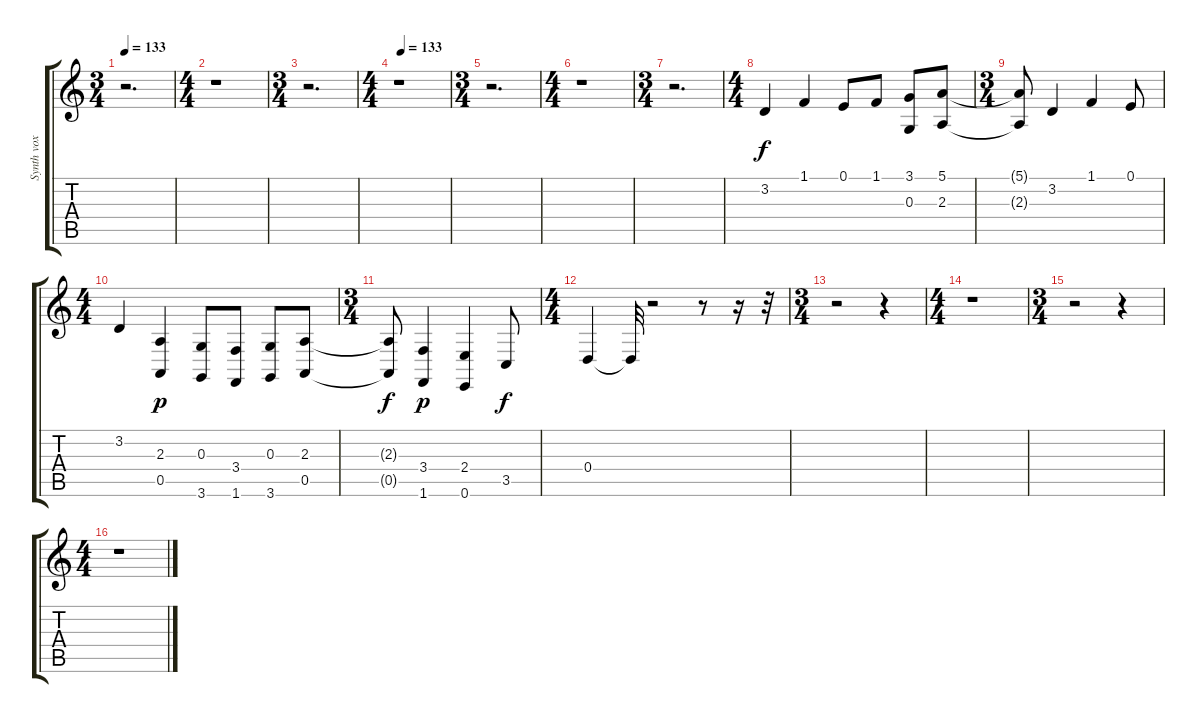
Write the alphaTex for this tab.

\track ("Synth vox" "Synth vox") {instrument choiraahs}
\staff {score tabs}
\tuning (E4 B3 G3 D3 A2 E2) {hide}
\ts (3 4)
\tempo 133
\clef g2
\ks c
r.2{d dy f} |
\ts (4 4)
r.1 |
\ts (3 4)
r.2{d} |
\ts (4 4)
\tempo (133 0.0625)
r.1 |
\ts (3 4)
r.2{d} |
\ts (4 4)
r.1 |
\ts (3 4)
r.2{d} |
\ts (4 4)
3.2.4 1.1.4 0.1.8 1.1.8 (3.1 0.3).8 (5.1 2.3).8 |
\ts (3 4)
(5.1{t} 2.3{t}).8 3.2.4 1.1.4 0.1.8 |
\ts (4 4)
3.2.4 (2.3 0.5).4{dy p} (0.3 3.6).8 (3.4 1.6).8 (0.3 3.6).8 (2.3 0.5).8 |
\ts (3 4)
(2.3{t} 0.5{t}).8{dy f} (3.4 1.6).4{dy p} (2.4 0.6).4 3.5.8{dy f} |
\ts (4 4)
0.4.4 0.4{t}.32 r.2 r.8 r.16 r.32 |
\ts (3 4)
r.2 r.4 |
\ts (4 4)
r.1 |
\ts (3 4)
r.2 r.4 |
\ts (4 4)
r.1
